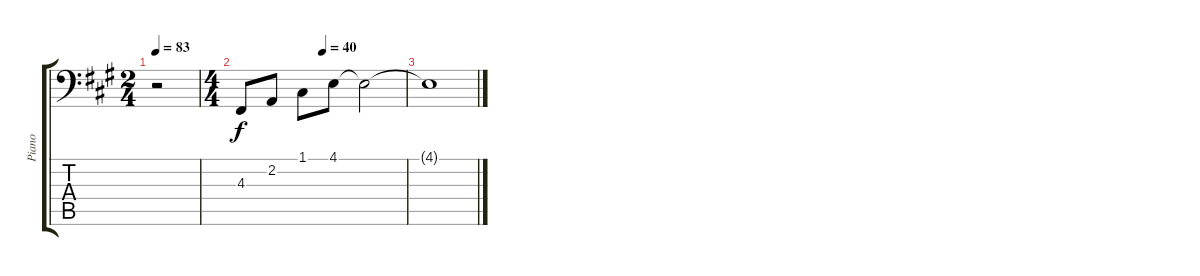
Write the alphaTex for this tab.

\track ("Piano" "Piano") {instrument brightacousticpiano}
\staff {score tabs}
\tuning (C3 G2 D2 A1 E1 Gb0) {hide}
\ts (2 4)
\tempo 83
\clef f4
\ks f#minor
r.2{dy f} |
\ts (4 4)
\tempo (40 0.5)
4.3.8 2.2.8 1.1.8 4.1.8 4.1{t}.2 |
4.1{t}.1
